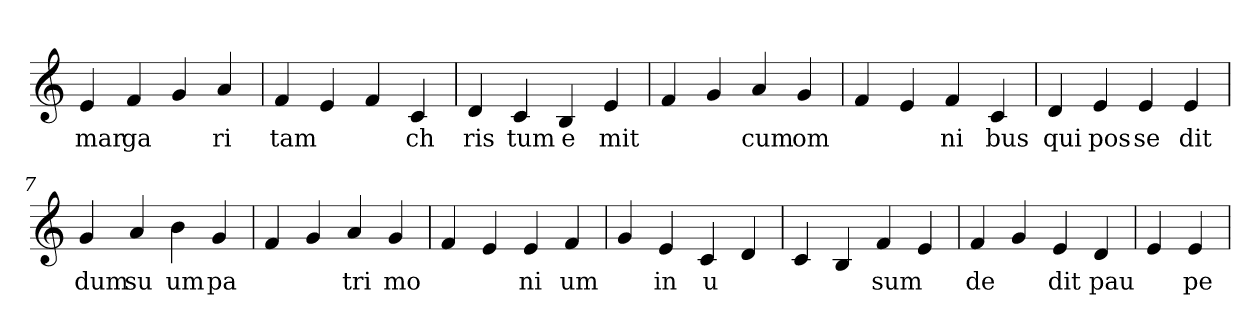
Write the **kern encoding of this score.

**kern	**text
*part1	*part1
*staff1	*staff1
*clefG2	*
=1	=1
4e	mar
4f	ga
4g	.
4a	ri
=2	=2
4f	tam
4e	.
4f	.
4c	ch
=3	=3
4d	ris
4c	tum
4B	e
4e	mit
=4	=4
4f	.
4g	.
4a	cum
4g	om
=5	=5
4f	.
4e	.
4f	ni
4c	bus
=6	=6
4d	qui
4e	pos
4e	se
4e	dit
=7	=7
4g	dum
4a	su
4b	um
4g	pa
=8	=8
4f	.
4g	.
4a	tri
4g	mo
=9	=9
4f	.
4e	.
4e	ni
4f	um
=10	=10
4g	.
4e	in
4c	u
4d	.
=11	=11
4c	.
4B	.
4f	sum
4e	.
=12	=12
4f	de
4g	.
4e	dit
4d	pau
=13	=13
4e	.
4e	pe
=	=
*-	*-
